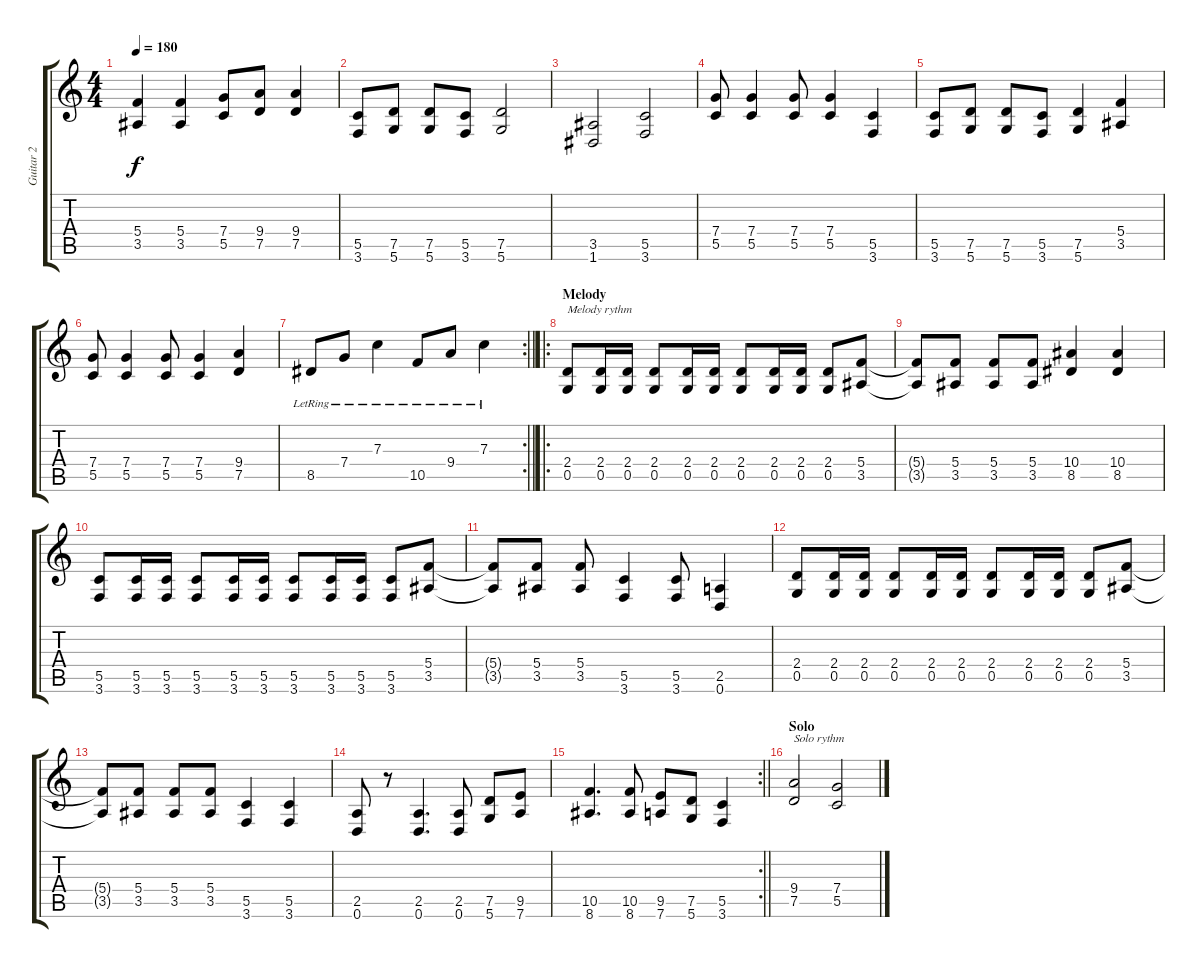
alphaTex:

\track ("Guitar 2" "Guitar 2") {instrument distortionguitar}
\staff {score tabs}
\tuning (D4 A3 F3 C3 G2 D2) {hide}
\ts (4 4)
\tempo 180
\clef g2
\ks c
(5.4 3.5).4{dy f} (5.4 3.5).4 (7.4 5.5).8 (9.4 7.5).8 (9.4 7.5).4 |
(5.5 3.6).8 (7.5 5.6).8 (7.5 5.6).8 (5.5 3.6).8 (7.5 5.6).2 |
(3.5 1.6).2 (5.5 3.6).2 |
(7.4 5.5).8 (7.4 5.5).4 (7.4 5.5).8 (7.4 5.5).4 (5.5 3.6).4 |
(5.5 3.6).8 (7.5 5.6).8 (7.5 5.6).8 (5.5 3.6).8 (7.5 5.6).4 (5.4 3.5).4 |
(7.4 5.5).8 (7.4 5.5).4 (7.4 5.5).8 (7.4 5.5).4 (9.4 7.5).4 |
\rc 2
\barLineRight lightlight
8.5{lr}.8 7.4{lr}.8 7.3{lr}.4 10.5{lr}.8 9.4{lr}.8 7.3{lr}.4 |
\ro
\section ("" "Melody")
(2.4 0.5).8{txt "Melody rythm"} (2.4 0.5).16 (2.4 0.5).16 (2.4 0.5).8 (2.4 0.5).16 (2.4 0.5).16 (2.4 0.5).8 (2.4 0.5).16 (2.4 0.5).16 (2.4 0.5).8 (5.4 3.5).8 |
(5.4{t} 3.5{t}).8 (5.4 3.5).8 (5.4 3.5).8 (5.4 3.5).8 (10.4 8.5).4 (10.4 8.5).4 |
(5.5 3.6).8 (5.5 3.6).16 (5.5 3.6).16 (5.5 3.6).8 (5.5 3.6).16 (5.5 3.6).16 (5.5 3.6).8 (5.5 3.6).16 (5.5 3.6).16 (5.5 3.6).8 (5.4 3.5).8 |
(5.4{t} 3.5{t}).8 (5.4 3.5).8 (5.4 3.5).8 (5.5 3.6).4 (5.5 3.6).8 (2.5 0.6).4 |
(2.4 0.5).8 (2.4 0.5).16 (2.4 0.5).16 (2.4 0.5).8 (2.4 0.5).16 (2.4 0.5).16 (2.4 0.5).8 (2.4 0.5).16 (2.4 0.5).16 (2.4 0.5).8 (5.4 3.5).8 |
(5.4{t} 3.5{t}).8 (5.4 3.5).8 (5.4 3.5).8 (5.4 3.5).8 (5.5 3.6).4 (5.5 3.6).4 |
(2.5 0.6).8 r.8 (2.5 0.6).4{d} (2.5 0.6).8 (7.5 5.6).8 (9.5 7.6).8 |
\rc 2
\barLineRight lightlight
(10.5 8.6).4{d} (10.5 8.6).8 (9.5 7.6).8 (7.5 5.6).8 (5.5 3.6).4 |
\section ("" "Solo")
(9.4 7.5).2{txt "Solo rythm"} (7.4 5.5).2
